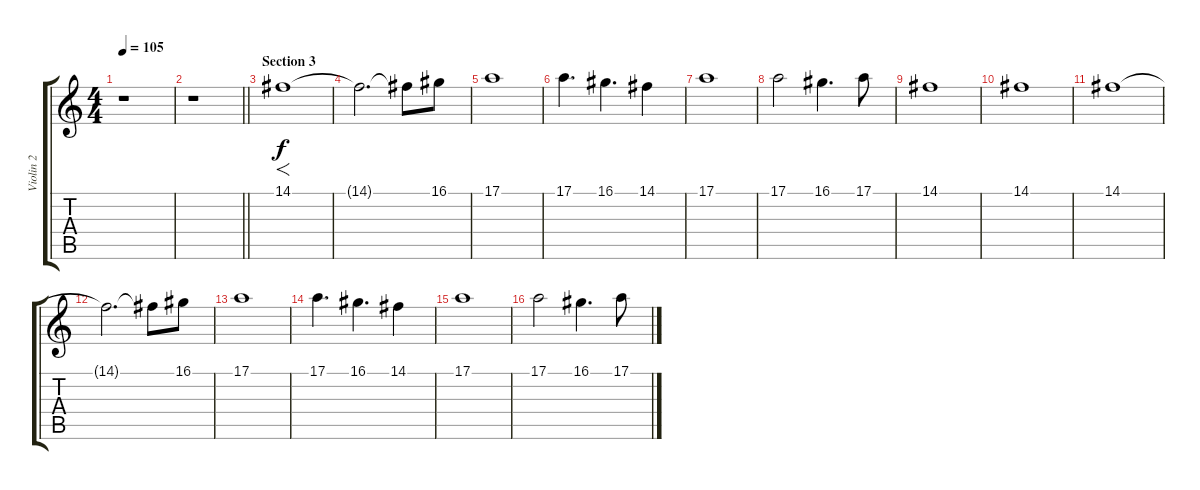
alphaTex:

\track ("Violin 2" "Violin 2") {instrument stringensemble1}
\staff {score tabs}
\tuning (E4 B3 G3 D3 A2 E2) {hide}
\ts (4 4)
\tempo 105
\clef g2
\ks c
r.1{dy f} |
\barLineRight lightlight
r.1 |
\section ("" "Section 3")
14.1.1{f volume 12} |
14.1{t}.2{d} 14.1{t}.8 16.1.8 |
17.1.1 |
17.1.4{d} 16.1.4{d} 14.1.4 |
17.1.1 |
17.1.2 16.1.4{d} 17.1.8 |
14.1.1 |
14.1.1 |
14.1.1 |
14.1{t}.2{d} 14.1{t}.8 16.1.8 |
17.1.1 |
17.1.4{d} 16.1.4{d} 14.1.4 |
17.1.1 |
17.1.2 16.1.4{d} 17.1.8
